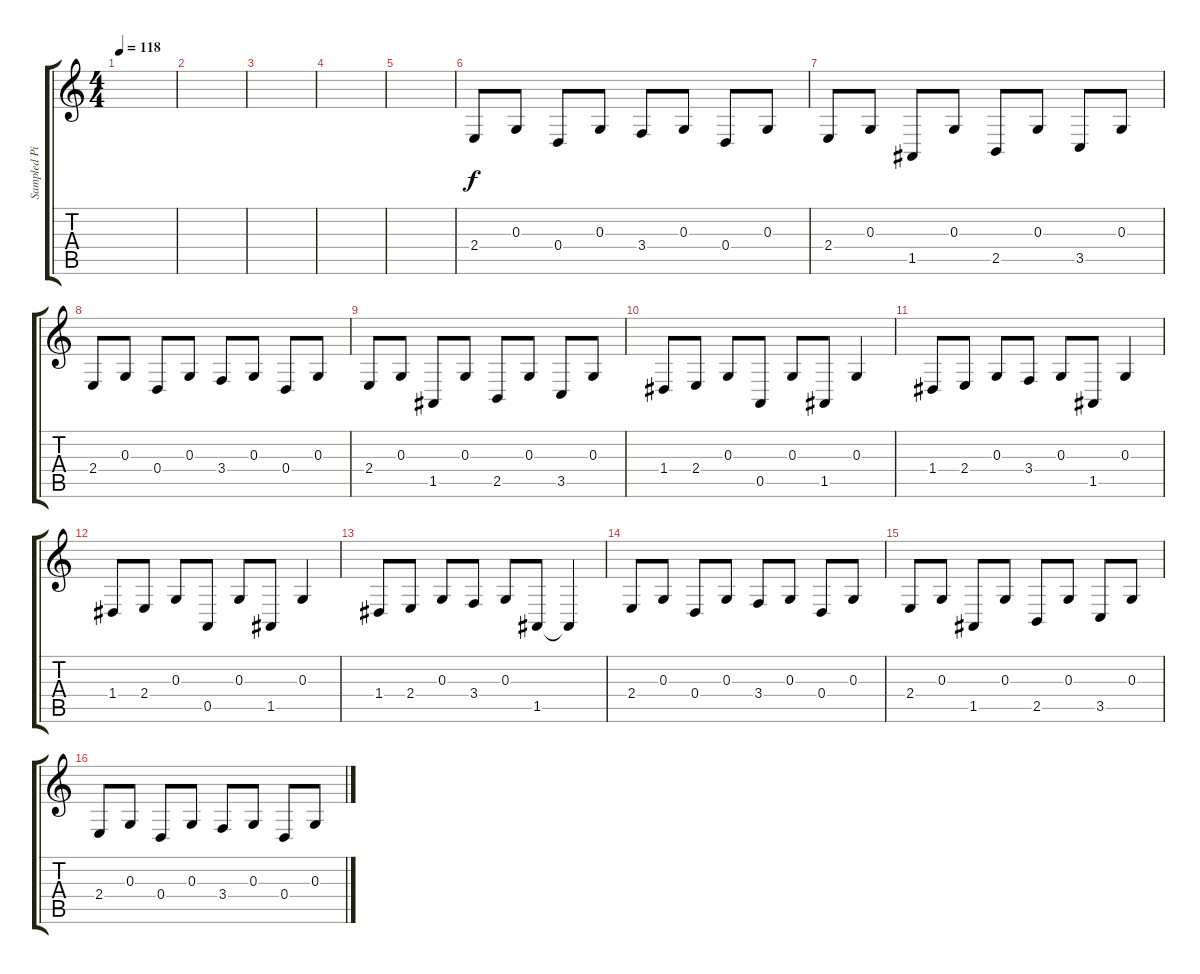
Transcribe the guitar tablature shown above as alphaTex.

\track ("Sampled Piano" "Sampled Pi") {instrument honkytonkpiano}
\staff {score tabs}
\tuning (E4 B3 G3 D3 A2 E2) {hide}
\ts (4 4)
\tempo 118
\clef g2
\ks c
|
|
|
|
|
2.4.8 0.3.8 0.4.8 0.3.8 3.4.8 0.3.8 0.4.8 0.3.8 |
2.4.8 0.3.8 1.5.8 0.3.8 2.5.8 0.3.8 3.5.8 0.3.8 |
2.4.8 0.3.8 0.4.8 0.3.8 3.4.8 0.3.8 0.4.8 0.3.8 |
2.4.8 0.3.8 1.5.8 0.3.8 2.5.8 0.3.8 3.5.8 0.3.8 |
1.4.8 2.4.8 0.3.8 0.5.8 0.3.8 1.5.8 0.3.4 |
1.4.8 2.4.8 0.3.8 3.4.8 0.3.8 1.5.8 0.3.4 |
1.4.8 2.4.8 0.3.8 0.5.8 0.3.8 1.5.8 0.3.4 |
1.4.8 2.4.8 0.3.8 3.4.8 0.3.8 1.5.8 1.5{t}.4 |
2.4.8 0.3.8 0.4.8 0.3.8 3.4.8 0.3.8 0.4.8 0.3.8 |
2.4.8 0.3.8 1.5.8 0.3.8 2.5.8 0.3.8 3.5.8 0.3.8 |
2.4.8 0.3.8 0.4.8 0.3.8 3.4.8 0.3.8 0.4.8 0.3.8
